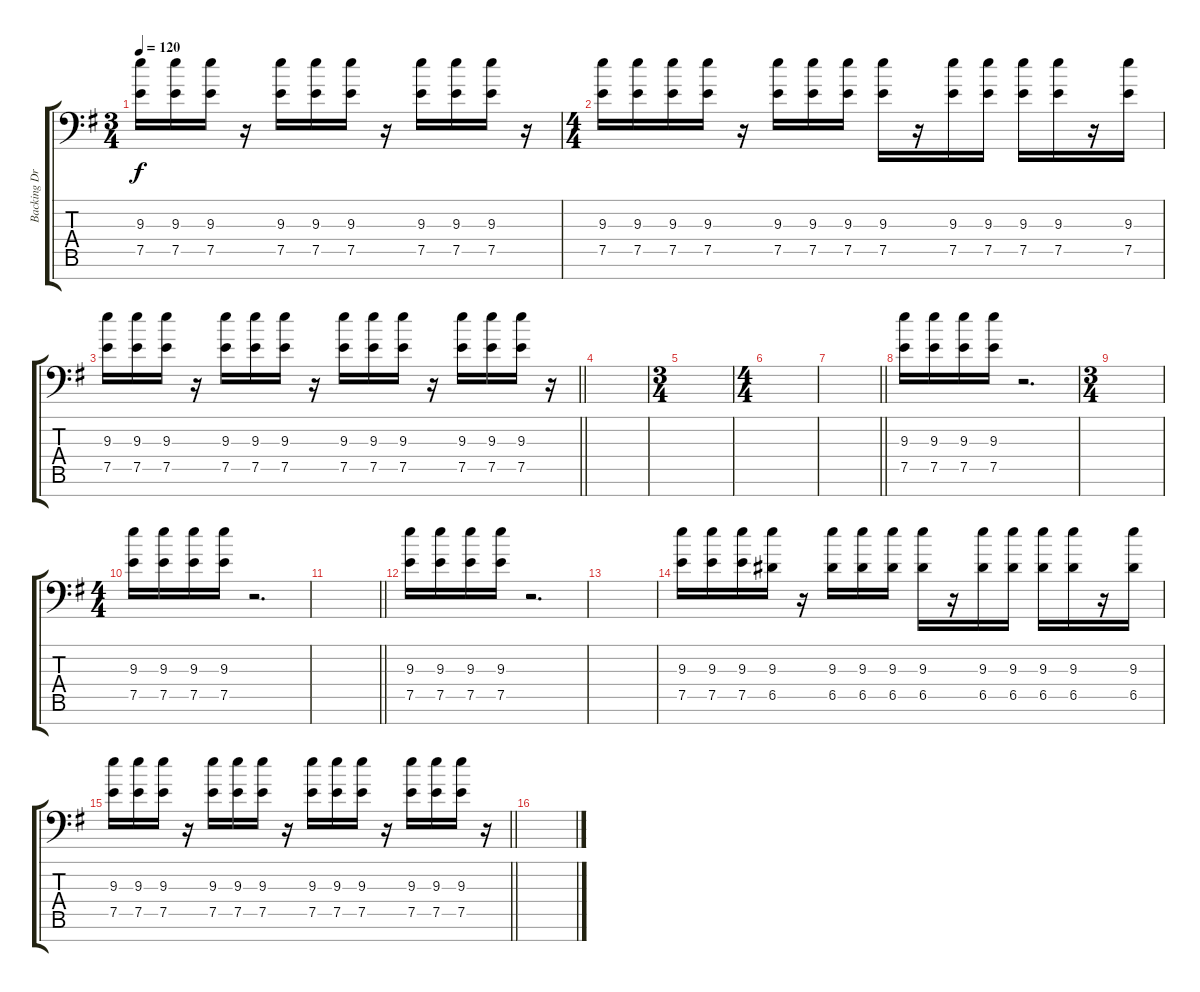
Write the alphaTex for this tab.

\track ("Backing Dropped A" "Backing Dr") {instrument distortionguitar}
\staff {score tabs}
\tuning (E4 B3 G3 D3 A2 E2 A1) {hide}
\ts (3 4)
\tempo 120
\clef f4
\ks eminor
(9.3 7.5).16{dy f} (9.3 7.5).16 (9.3 7.5).16 r.16 (9.3 7.5).16 (9.3 7.5).16 (9.3 7.5).16 r.16 (9.3 7.5).16 (9.3 7.5).16 (9.3 7.5).16 r.16 |
\ts (4 4)
(9.3 7.5).16 (9.3 7.5).16 (9.3 7.5).16 (9.3 7.5).16 r.16 (9.3 7.5).16 (9.3 7.5).16 (9.3 7.5).16 (9.3 7.5).16 r.16 (9.3 7.5).16 (9.3 7.5).16 (9.3 7.5).16 (9.3 7.5).16 r.16 (9.3 7.5).16 |
\barLineRight lightlight
(9.3 7.5).16 (9.3 7.5).16 (9.3 7.5).16 r.16 (9.3 7.5).16 (9.3 7.5).16 (9.3 7.5).16 r.16 (9.3 7.5).16 (9.3 7.5).16 (9.3 7.5).16 r.16 (9.3 7.5).16 (9.3 7.5).16 (9.3 7.5).16 r.16 |
\section ("" "")
|
\ts (3 4)
|
\ts (4 4)
|
\barLineRight lightlight
|
(9.3 7.5).16 (9.3 7.5).16 (9.3 7.5).16 (9.3 7.5).16 r.2{d} |
\ts (3 4)
|
\ts (4 4)
(9.3 7.5).16 (9.3 7.5).16 (9.3 7.5).16 (9.3 7.5).16 r.2{d} |
\barLineRight lightlight
|
(9.3 7.5).16 (9.3 7.5).16 (9.3 7.5).16 (9.3 7.5).16 r.2{d} |
|
(9.3 7.5).16 (9.3 7.5).16 (9.3 7.5).16 (9.3 6.5).16 r.16 (9.3 6.5).16 (9.3 6.5).16 (9.3 6.5).16 (9.3 6.5).16 r.16 (9.3 6.5).16 (9.3 6.5).16 (9.3 6.5).16 (9.3 6.5).16 r.16 (9.3 6.5).16 |
\barLineRight lightlight
(9.3 7.5).16 (9.3 7.5).16 (9.3 7.5).16 r.16 (9.3 7.5).16 (9.3 7.5).16 (9.3 7.5).16 r.16 (9.3 7.5).16 (9.3 7.5).16 (9.3 7.5).16 r.16 (9.3 7.5).16 (9.3 7.5).16 (9.3 7.5).16 r.16 |
\section ("" "")
